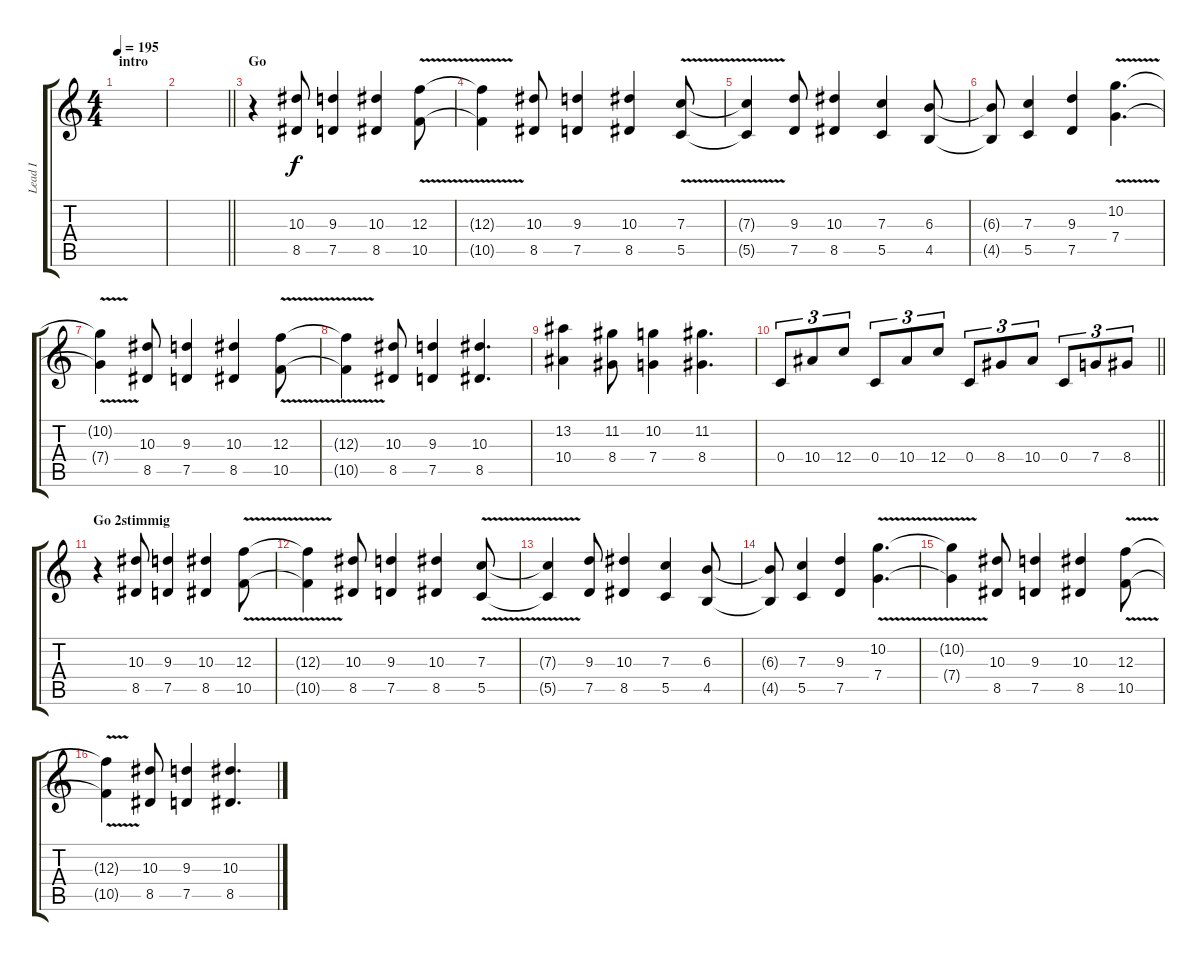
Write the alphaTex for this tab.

\track ("Lead I" "Lead I") {instrument distortionguitar}
\staff {score tabs}
\tuning (D4 A3 F3 C3 G2 C2) {hide}
\ts (4 4)
\section ("" "intro")
\tempo 195
\clef g2
\ks c
|
\barLineRight lightlight
|
\section ("" "Go")
r.4 (10.3 8.5).8 (9.3 7.5).4 (10.3 8.5).4 (12.3{v} 10.5{v}).8 |
(12.3{t} 10.5{t}).4 (10.3 8.5).8 (9.3 7.5).4 (10.3 8.5).4 (7.3{v} 5.5{v}).8 |
(7.3{t} 5.5{t}).4 (9.3 7.5).8 (10.3 8.5).4 (7.3 5.5).4 (6.3 4.5).8 |
(6.3{t} 4.5{t}).8 (7.3 5.5).4 (9.3 7.5).4 (10.2{v} 7.4{v}).4{d} |
(10.2{t} 7.4{t}).4 (10.3 8.5).8 (9.3 7.5).4 (10.3 8.5).4 (12.3{v} 10.5{v}).8 |
(12.3{t} 10.5{t}).4 (10.3 8.5).8 (9.3 7.5).4 (10.3 8.5).4{d} |
(13.2 10.4).4 (11.2 8.4).8 (10.2 7.4).4 (11.2 8.4).4{d} |
\barLineRight lightlight
0.4.8{tu (3 2)} 10.4.8{tu (3 2)} 12.4.8{tu (3 2)} 0.4.8{tu (3 2)} 10.4.8{tu (3 2)} 12.4.8{tu (3 2)} 0.4.8{tu (3 2)} 8.4.8{tu (3 2)} 10.4.8{tu (3 2)} 0.4.8{tu (3 2)} 7.4.8{tu (3 2)} 8.4.8{tu (3 2)} |
\section ("" "Go 2stimmig")
r.4 (10.3 8.5).8 (9.3 7.5).4 (10.3 8.5).4 (12.3{v} 10.5{v}).8 |
(12.3{t} 10.5{t}).4 (10.3 8.5).8 (9.3 7.5).4 (10.3 8.5).4 (7.3{v} 5.5{v}).8 |
(7.3{t} 5.5{t}).4 (9.3 7.5).8 (10.3 8.5).4 (7.3 5.5).4 (6.3 4.5).8 |
(6.3{t} 4.5{t}).8 (7.3 5.5).4 (9.3 7.5).4 (10.2{v} 7.4{v}).4{d} |
(10.2{t} 7.4{t}).4 (10.3 8.5).8 (9.3 7.5).4 (10.3 8.5).4 (12.3{v} 10.5{v}).8 |
(12.3{t} 10.5{t}).4 (10.3 8.5).8 (9.3 7.5).4 (10.3 8.5).4{d}
